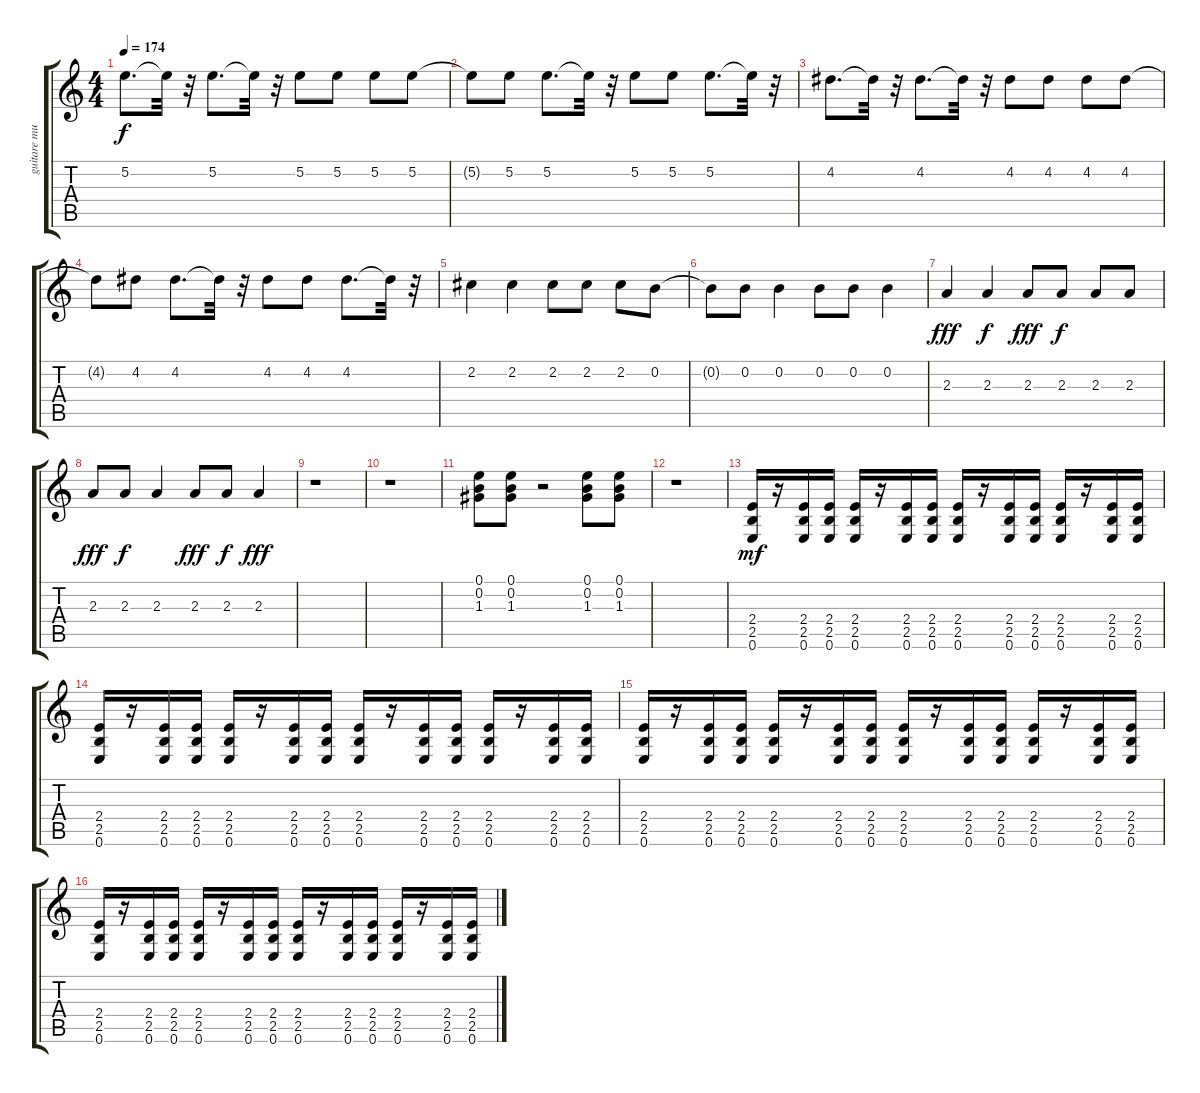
\track ("guitare muted" "guitare mu") {instrument distortionguitar}
\staff {score tabs}
\tuning (E4 B3 G3 D3 A2 E2) {hide}
\ts (4 4)
\tempo 174
\clef g2
\ks c
5.2.8{d dy f} 5.2{t}.32 r.32 5.2.8{d} 5.2{t}.32 r.32 5.2.8 5.2.8 5.2.8 5.2.8 |
5.2{t}.8 5.2.8 5.2.8{d} 5.2{t}.32 r.32 5.2.8 5.2.8 5.2.8{d} 5.2{t}.32 r.32 |
4.2.8{d} 4.2{t}.32 r.32 4.2.8{d} 4.2{t}.32 r.32 4.2.8 4.2.8 4.2.8 4.2.8 |
4.2{t}.8 4.2.8 4.2.8{d} 4.2{t}.32 r.32 4.2.8 4.2.8 4.2.8{d} 4.2{t}.32 r.32 |
2.2.4 2.2.4 2.2.8 2.2.8 2.2.8 0.2.8 |
0.2{t}.8 0.2.8 0.2.4 0.2.8 0.2.8 0.2.4 |
2.3.4{dy fff} 2.3.4{dy f} 2.3.8{dy fff} 2.3.8{dy f} 2.3.8 2.3.8 |
2.3.8{dy fff} 2.3.8{dy f} 2.3.4 2.3.8{dy fff} 2.3.8{dy f} 2.3.4{dy fff} |
r.1 |
r.1 |
(0.1 0.2 1.3).8 (0.1 0.2 1.3).8 r.2 (0.1 0.2 1.3).8 (0.1 0.2 1.3).8 |
r.1 |
(2.4 2.5 0.6).16{dy mf instrument electricguitarmuted} r.16 (2.4 2.5 0.6).16 (2.4 2.5 0.6).16 (2.4 2.5 0.6).16 r.16 (2.4 2.5 0.6).16 (2.4 2.5 0.6).16 (2.4 2.5 0.6).16 r.16 (2.4 2.5 0.6).16 (2.4 2.5 0.6).16 (2.4 2.5 0.6).16 r.16 (2.4 2.5 0.6).16 (2.4 2.5 0.6).16 |
(2.4 2.5 0.6).16 r.16 (2.4 2.5 0.6).16 (2.4 2.5 0.6).16 (2.4 2.5 0.6).16 r.16 (2.4 2.5 0.6).16 (2.4 2.5 0.6).16 (2.4 2.5 0.6).16 r.16 (2.4 2.5 0.6).16 (2.4 2.5 0.6).16 (2.4 2.5 0.6).16 r.16 (2.4 2.5 0.6).16 (2.4 2.5 0.6).16 |
(2.4 2.5 0.6).16 r.16 (2.4 2.5 0.6).16 (2.4 2.5 0.6).16 (2.4 2.5 0.6).16 r.16 (2.4 2.5 0.6).16 (2.4 2.5 0.6).16 (2.4 2.5 0.6).16 r.16 (2.4 2.5 0.6).16 (2.4 2.5 0.6).16 (2.4 2.5 0.6).16 r.16 (2.4 2.5 0.6).16 (2.4 2.5 0.6).16 |
(2.4 2.5 0.6).16 r.16 (2.4 2.5 0.6).16 (2.4 2.5 0.6).16 (2.4 2.5 0.6).16 r.16 (2.4 2.5 0.6).16 (2.4 2.5 0.6).16 (2.4 2.5 0.6).16 r.16 (2.4 2.5 0.6).16 (2.4 2.5 0.6).16 (2.4 2.5 0.6).16 r.16 (2.4 2.5 0.6).16 (2.4 2.5 0.6).16
